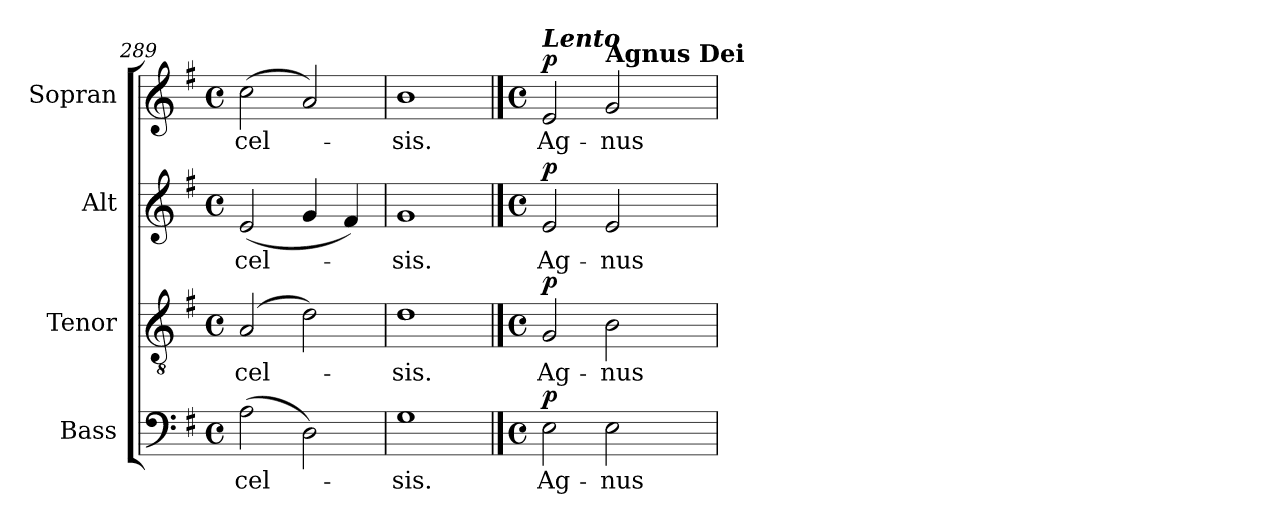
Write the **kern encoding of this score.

**kern	**text	**dynam	**kern	**text	**dynam	**kern	**text	**dynam	**kern	**text	**dynam
*part4	*part4	*part4	*part3	*part3	*part3	*part2	*part2	*part2	*part1	*part1	*part1
*staff4	*staff4	*staff4	*staff3	*staff3	*staff3	*staff2	*staff2	*staff2	*staff1	*staff1	*staff1
*I"Bass	*	*	*I"Tenor	*	*	*I"Alt	*	*	*I"Sopran	*	*
*I'B.	*	*	*I'T.	*	*	*I'A.	*	*	*I'S.	*	*
*clefF4	*	*	*clefGv2	*	*	*clefG2	*	*	*clefG2	*	*
*k[f#]	*	*	*k[f#]	*	*	*k[f#]	*	*	*k[f#]	*	*
*G:	*	*	*G:	*	*	*G:	*	*	*G:	*	*
*M4/4	*	*	*M4/4	*	*	*M4/4	*	*	*M4/4	*	*
*met(c)	*	*	*met(c)	*	*	*met(c)	*	*	*met(c)	*	*
=289	=289	=289	=289	=289	=289	=289	=289	=289	=289	=289	=289
!	!LO:LY:b	!	!	!LO:LY:b	!	!	!LO:LY:b	!	!	!LO:LY:b	!
(>2A\	-cel-	.	(2A/	-cel-	.	(<2e/	-cel-	.	(>2cc\	-cel-	.
2D\)	.	.	2d\)	.	.	4g/	.	.	2a/)	.	.
.	.	.	.	.	.	4f#/)	.	.	.	.	.
=290	=290	=290	=290	=290	=290	=290	=290	=290	=290	=290	=290
!	!LO:LY:b	!	!	!LO:LY:b	!	!	!LO:LY:b	!	!	!LO:LY:b	!
1G	-sis.	.	1d	-sis.	.	1g	-sis.	.	1b	-sis.	.
!!LO:LB:g=z
==291	==291	==291	==291	==291	==291	==291	==291	==291	==291	==291	==291
*M4/4	*	*	*M4/4	*	*	*M4/4	*	*	*M4/4	*	*
*met(c)	*	*	*met(c)	*	*	*met(c)	*	*	*met(c)	*	*
!	!	!	!	!	!	!	!	!	!LO:TX:a:Bi:t=Lento	!	!
!	!LO:LY:b	!LO:DY:a	!	!LO:LY:b	!LO:DY:a	!	!LO:LY:b	!LO:DY:a	!	!LO:LY:b	!LO:DY:a
2E\	Ag-	p	2G/	Ag-	p	2e/	Ag-	p	2e/	Ag-	p
!	!	!	!	!	!	!	!	!	!LO:TX:a:B:t=Agnus Dei	!	!
!	!LO:LY:b	!	!	!LO:LY:b	!	!	!LO:LY:b	!	!	!LO:LY:b	!
2E\	-nus	.	2B\	-nus	.	2e/	-nus	.	2g/	-nus	.
=	=	=	=	=	=	=	=	=	=	=	=
*-	*-	*-	*-	*-	*-	*-	*-	*-	*-	*-	*-
